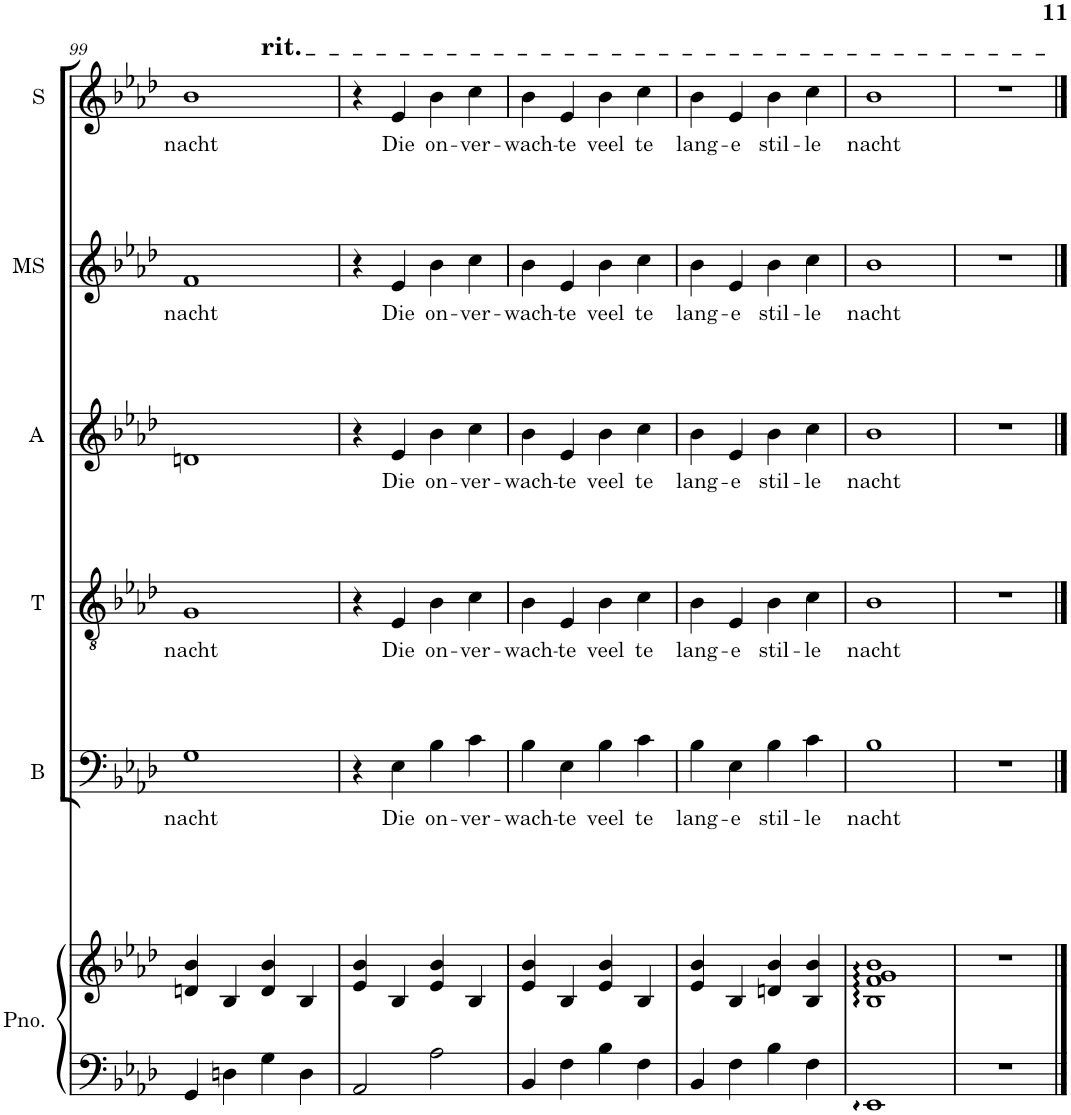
**kern	**kern	**kern	**text	**kern	**text	**kern	**text	**kern	**text	**kern	**text	**kern
*part7	*part7	*part6	*part6	*part5	*part5	*part4	*part4	*part3	*part3	*part2	*part2	*part1
*staff8	*staff7	*staff6	*staff6	*staff5	*staff5	*staff4	*staff4	*staff3	*staff3	*staff2	*staff2	*staff1
*I"Piano	*	*I"Bas	*	*I"Tenor	*	*I"Alt	*	*I"Mezzo-sopraan	*	*I"Sopraan	*	*I"Solo
*I'Pno.	*	*I'B	*	*I'T	*	*I'A	*	*I'MS	*	*I'S	*	*I'Solo
!!LO:PB:g=z
*clefF4	*clefG2	*clefF4	*	*clefGv2	*	*clefG2	*	*clefG2	*	*clefG2	*	*clefG2
*k[b-e-a-d-]	*k[b-e-a-d-]	*k[b-e-a-d-]	*	*k[b-e-a-d-]	*	*k[b-e-a-d-]	*	*k[b-e-a-d-]	*	*k[b-e-a-d-]	*	*k[b-e-a-d-]
*M4/4	*M4/4	*M4/4	*	*M4/4	*	*M4/4	*	*M4/4	*	*M4/4	*	*M4/4
=99	=99	=99	=99	=99	=99	=99	=99	=99	=99	=99	=99	=99
!	!	!	!LO:LY:b	!	!LO:LY:b	!	!	!	!LO:LY:b	!	!LO:LY:b	!
*	*	*	*	*	*	*	*	*	*	*	*	*^
4GG/	4dn/ 4b-/	1G	nacht	1G	nacht	1dn	.	1f	nacht	1b-	nacht	1r	2ryy
4Dn\	4B-/	.	.	.	.	.	.	.	.	.	.	.	.
!	!	!	!	!	!	!	!	!	!	!	!	!	!LO:TX:a:t=rit.
4G\	4d/ 4b-/	.	.	.	.	.	.	.	.	.	.	.	2ryy
4D\	4B-/	.	.	.	.	.	.	.	.	.	.	.	.
*	*	*	*	*	*	*	*	*	*	*	*	*v	*v
=100	=100	=100	=100	=100	=100	=100	=100	=100	=100	=100	=100	=100
2AA-/	4e-/ 4b-/	4r	.	4r	.	4r	.	4r	.	4r	.	1r
!	!	!	!LO:LY:b	!	!LO:LY:b	!	!LO:LY:b	!	!LO:LY:b	!	!LO:LY:b	!
.	4B-/	4E-\	Die	4E-/	Die	4e-/	Die	4e-/	Die	4e-/	Die	.
!	!	!	!LO:LY:b	!	!LO:LY:b	!	!LO:LY:b	!	!LO:LY:b	!	!LO:LY:b	!
2A-\	4e-/ 4b-/	4B-\	on-	4B-\	on-	4b-\	on-	4b-\	on-	4b-\	on-	.
!	!	!	!LO:LY:b	!	!LO:LY:b	!	!LO:LY:b	!	!LO:LY:b	!	!LO:LY:b	!
.	4B-/	4c\	-ver-	4c\	-ver-	4cc\	-ver-	4cc\	-ver-	4cc\	-ver-	.
=101	=101	=101	=101	=101	=101	=101	=101	=101	=101	=101	=101	=101
!	!	!	!LO:LY:b	!	!LO:LY:b	!	!LO:LY:b	!	!LO:LY:b	!	!LO:LY:b	!
4BB-/	4e-/ 4b-/	4B-\	-wach-	4B-\	-wach-	4b-\	-wach-	4b-\	-wach-	4b-\	-wach-	1r
!	!	!	!LO:LY:b	!	!LO:LY:b	!	!LO:LY:b	!	!LO:LY:b	!	!LO:LY:b	!
4F\	4B-/	4E-\	-te	4E-/	-te	4e-/	-te	4e-/	-te	4e-/	-te	.
!	!	!	!LO:LY:b	!	!LO:LY:b	!	!LO:LY:b	!	!LO:LY:b	!	!LO:LY:b	!
4B-\	4e-/ 4b-/	4B-\	veel	4B-\	veel	4b-\	veel	4b-\	veel	4b-\	veel	.
!	!	!	!LO:LY:b	!	!LO:LY:b	!	!LO:LY:b	!	!LO:LY:b	!	!LO:LY:b	!
4F\	4B-/	4c\	te	4c\	te	4cc\	te	4cc\	te	4cc\	te	.
=102	=102	=102	=102	=102	=102	=102	=102	=102	=102	=102	=102	=102
!	!	!	!LO:LY:b	!	!LO:LY:b	!	!LO:LY:b	!	!LO:LY:b	!	!LO:LY:b	!
4BB-/	4e-/ 4b-/	4B-\	lang-	4B-\	lang-	4b-\	lang-	4b-\	lang-	4b-\	lang-	1r
!	!	!	!LO:LY:b	!	!LO:LY:b	!	!LO:LY:b	!	!LO:LY:b	!	!LO:LY:b	!
4F\	4B-/	4E-\	-e	4E-/	-e	4e-/	-e	4e-/	-e	4e-/	-e	.
!	!	!	!LO:LY:b	!	!LO:LY:b	!	!LO:LY:b	!	!LO:LY:b	!	!LO:LY:b	!
4B-\	4dn/ 4b-/	4B-\	stil-	4B-\	stil-	4b-\	stil-	4b-\	stil-	4b-\	stil-	.
!	!	!	!LO:LY:b	!	!LO:LY:b	!	!LO:LY:b	!	!LO:LY:b	!	!LO:LY:b	!
4F\	4B-/ 4b-/	4c\	-le	4c\	-le	4cc\	-le	4cc\	-le	4cc\	-le	.
=103	=103	=103	=103	=103	=103	=103	=103	=103	=103	=103	=103	=103
!	!	!	!LO:LY:b	!	!LO:LY:b	!	!LO:LY:b	!	!LO:LY:b	!	!LO:LY:b	!
1EE-:	1B-: 1f: 1g: 1b-:	1B-	nacht	1B-	nacht	1b-	nacht	1b-	nacht	1b-	nacht	1r
=104	=104	=104	=104	=104	=104	=104	=104	=104	=104	=104	=104	=104
1r	1r	1r	.	1r	.	1r	.	1r	.	1r	.	1r
==	==	==	==	==	==	==	==	==	==	==	==	==
*-	*-	*-	*-	*-	*-	*-	*-	*-	*-	*-	*-	*-
